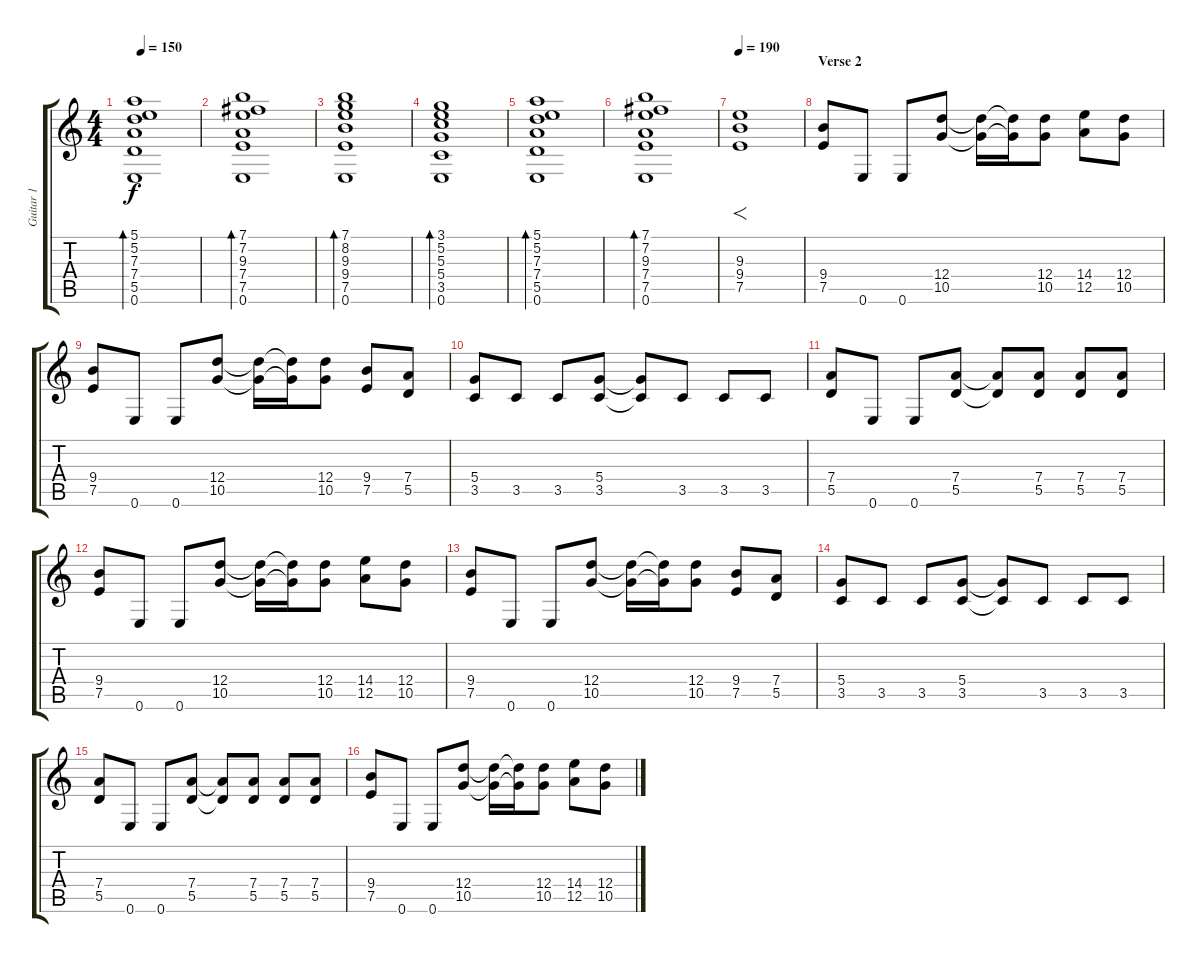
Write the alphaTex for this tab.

\track ("Guitar 1" "Guitar 1") {instrument distortionguitar}
\staff {score tabs}
\tuning (E4 B3 G3 D3 A2 E2) {hide}
\ts (4 4)
\tempo 150
\clef g2
\ks c
(5.1 5.2 7.3 7.4 5.5 0.6).1{bd 240 dy f} |
(7.1 7.2 9.3 7.4 7.5 0.6).1{bd 240} |
(7.1 8.2 9.3 9.4 7.5 0.6).1{bd 240} |
(3.1 5.2 5.3 5.4 3.5 0.6).1{bd 240} |
(5.1 5.2 7.3 7.4 5.5 0.6).1{bd 240} |
(7.1 7.2 9.3 7.4 7.5 0.6).1{bd 240} |
\tempo 190
(9.3 9.4 7.5).1{f volume 13 instrument distortionguitar} |
\section ("" "Verse 2")
(9.4 7.5).8 0.6.8 0.6.8 (12.4 10.5).8 (12.4{t} 10.5{t}).16 (12.4{t} 10.5{t}).16 (12.4 10.5).8 (14.4 12.5).8 (12.4 10.5).8 |
(9.4 7.5).8 0.6.8 0.6.8 (12.4 10.5).8 (12.4{t} 10.5{t}).16 (12.4{t} 10.5{t}).16 (12.4 10.5).8 (9.4 7.5).8 (7.4 5.5).8 |
(5.4 3.5).8 3.5.8 3.5.8 (5.4 3.5).8 (5.4{t} 3.5{t}).8 3.5.8 3.5.8 3.5.8 |
(7.4 5.5).8 0.6.8 0.6.8 (7.4 5.5).8 (7.4{t} 5.5{t}).8 (7.4 5.5).8 (7.4 5.5).8 (7.4 5.5).8 |
(9.4 7.5).8 0.6.8 0.6.8 (12.4 10.5).8 (12.4{t} 10.5{t}).16 (12.4{t} 10.5{t}).16 (12.4 10.5).8 (14.4 12.5).8 (12.4 10.5).8 |
(9.4 7.5).8 0.6.8 0.6.8 (12.4 10.5).8 (12.4{t} 10.5{t}).16 (12.4{t} 10.5{t}).16 (12.4 10.5).8 (9.4 7.5).8 (7.4 5.5).8 |
(5.4 3.5).8 3.5.8 3.5.8 (5.4 3.5).8 (5.4{t} 3.5{t}).8 3.5.8 3.5.8 3.5.8 |
(7.4 5.5).8 0.6.8 0.6.8 (7.4 5.5).8 (7.4{t} 5.5{t}).8 (7.4 5.5).8 (7.4 5.5).8 (7.4 5.5).8 |
(9.4 7.5).8 0.6.8 0.6.8 (12.4 10.5).8 (12.4{t} 10.5{t}).16 (12.4{t} 10.5{t}).16 (12.4 10.5).8 (14.4 12.5).8 (12.4 10.5).8
